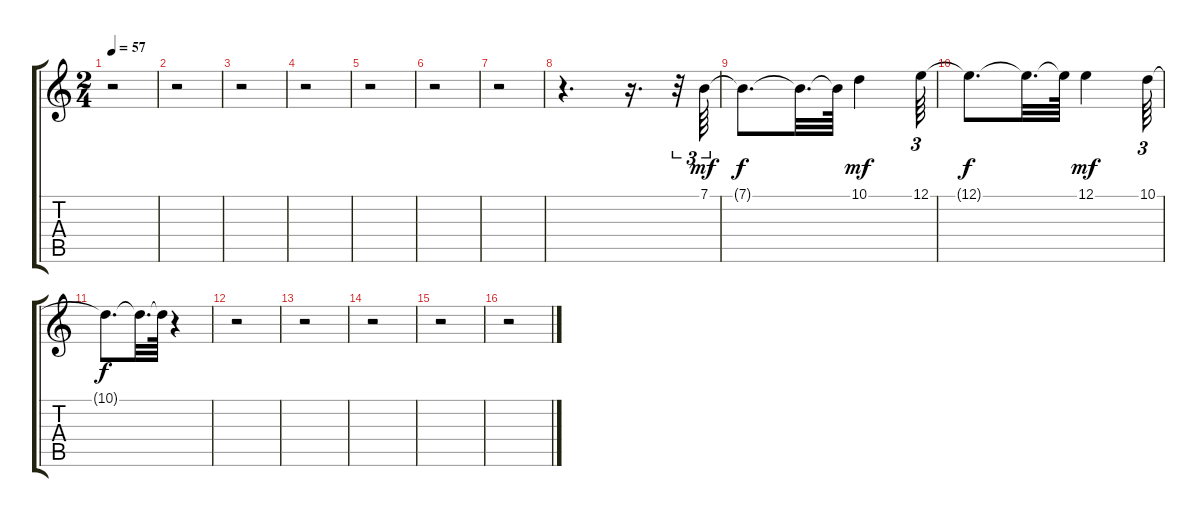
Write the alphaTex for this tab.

\track "" {instrument vibraphone}
\staff {score tabs}
\tuning (E4 B3 G3 D3 A2 E2) {hide}
\ts (2 4)
\tempo 57
\clef g2
\ks c
r.2{dy mf} |
r.2 |
r.2 |
r.2 |
r.2 |
r.2 |
r.2 |
r.4{d} r.16{d} r.32{tu (3 2)} 7.1.64{tu (3 2)} |
7.1{t}.8{d dy f} 7.1{t}.32{d} 7.1{t}.64 10.1.4{dy mf} 12.1.64{tu (3 2)} |
12.1{t}.8{d dy f} 12.1{t}.32{d} 12.1{t}.64 12.1.4{dy mf} 10.1.64{tu (3 2)} |
10.1{t}.8{d dy f} 10.1{t}.32{d} 10.1{t}.64 r.4 |
r.2 |
r.2 |
r.2 |
r.2 |
r.2
